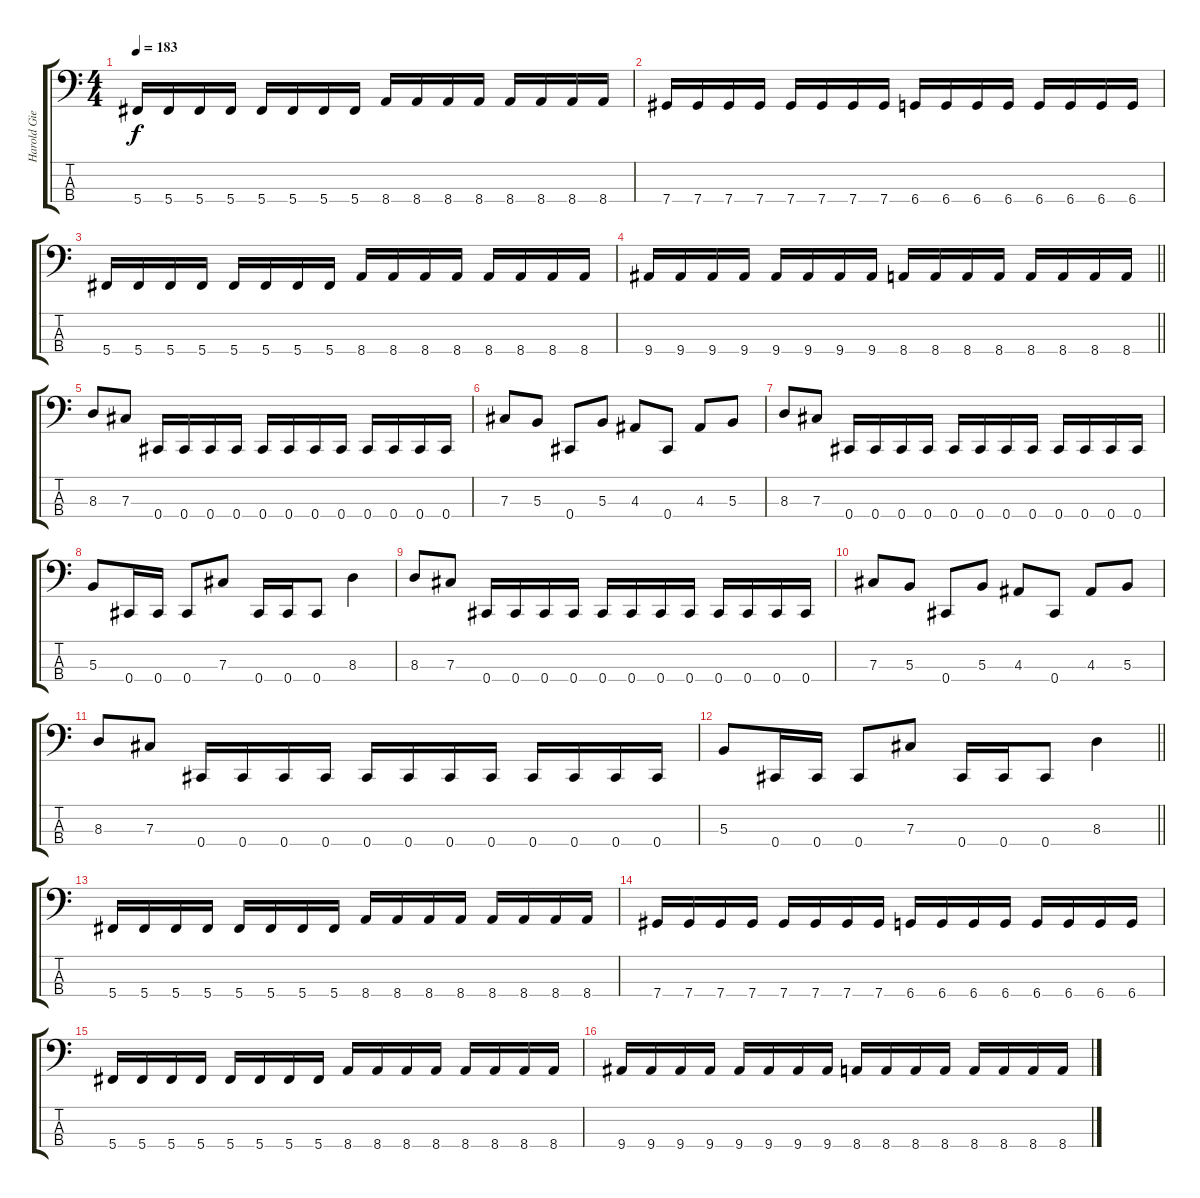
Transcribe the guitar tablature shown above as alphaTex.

\track ("Harold Gielen" "Harold Gie") {instrument electricbasspick}
\staff {score tabs}
\tuning (E2 B1 Gb1 Db1) {hide}
\ts (4 4)
\tempo 183
\clef f4
\ks c
5.4.16{dy f} 5.4.16 5.4.16 5.4.16 5.4.16 5.4.16 5.4.16 5.4.16 8.4.16 8.4.16 8.4.16 8.4.16 8.4.16 8.4.16 8.4.16 8.4.16 |
7.4.16 7.4.16 7.4.16 7.4.16 7.4.16 7.4.16 7.4.16 7.4.16 6.4.16 6.4.16 6.4.16 6.4.16 6.4.16 6.4.16 6.4.16 6.4.16 |
5.4.16 5.4.16 5.4.16 5.4.16 5.4.16 5.4.16 5.4.16 5.4.16 8.4.16 8.4.16 8.4.16 8.4.16 8.4.16 8.4.16 8.4.16 8.4.16 |
\barLineRight lightlight
9.4.16 9.4.16 9.4.16 9.4.16 9.4.16 9.4.16 9.4.16 9.4.16 8.4.16 8.4.16 8.4.16 8.4.16 8.4.16 8.4.16 8.4.16 8.4.16 |
8.3.8 7.3.8 0.4.16 0.4.16 0.4.16 0.4.16 0.4.16 0.4.16 0.4.16 0.4.16 0.4.16 0.4.16 0.4.16 0.4.16 |
7.3.8 5.3.8 0.4.8 5.3.8 4.3.8 0.4.8 4.3.8 5.3.8 |
8.3.8 7.3.8 0.4.16 0.4.16 0.4.16 0.4.16 0.4.16 0.4.16 0.4.16 0.4.16 0.4.16 0.4.16 0.4.16 0.4.16 |
5.3.8 0.4.16 0.4.16 0.4.8 7.3.8 0.4.16 0.4.16 0.4.8 8.3.4 |
8.3.8 7.3.8 0.4.16 0.4.16 0.4.16 0.4.16 0.4.16 0.4.16 0.4.16 0.4.16 0.4.16 0.4.16 0.4.16 0.4.16 |
7.3.8 5.3.8 0.4.8 5.3.8 4.3.8 0.4.8 4.3.8 5.3.8 |
8.3.8 7.3.8 0.4.16 0.4.16 0.4.16 0.4.16 0.4.16 0.4.16 0.4.16 0.4.16 0.4.16 0.4.16 0.4.16 0.4.16 |
\barLineRight lightlight
5.3.8 0.4.16 0.4.16 0.4.8 7.3.8 0.4.16 0.4.16 0.4.8 8.3.4 |
5.4.16 5.4.16 5.4.16 5.4.16 5.4.16 5.4.16 5.4.16 5.4.16 8.4.16 8.4.16 8.4.16 8.4.16 8.4.16 8.4.16 8.4.16 8.4.16 |
7.4.16 7.4.16 7.4.16 7.4.16 7.4.16 7.4.16 7.4.16 7.4.16 6.4.16 6.4.16 6.4.16 6.4.16 6.4.16 6.4.16 6.4.16 6.4.16 |
5.4.16 5.4.16 5.4.16 5.4.16 5.4.16 5.4.16 5.4.16 5.4.16 8.4.16 8.4.16 8.4.16 8.4.16 8.4.16 8.4.16 8.4.16 8.4.16 |
9.4.16 9.4.16 9.4.16 9.4.16 9.4.16 9.4.16 9.4.16 9.4.16 8.4.16 8.4.16 8.4.16 8.4.16 8.4.16 8.4.16 8.4.16 8.4.16
